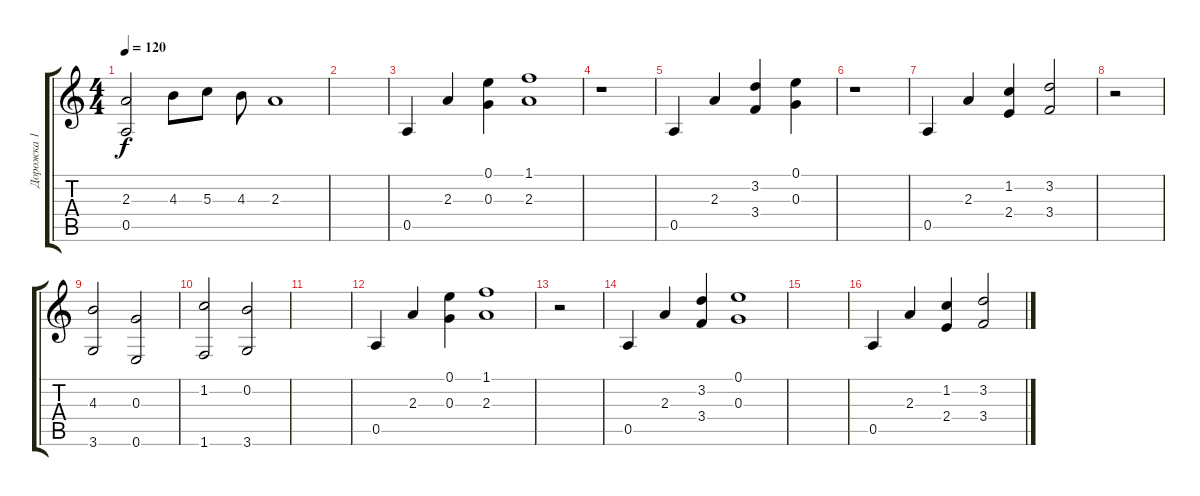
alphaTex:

\track ("Дорожка 1" "Дорожка 1") {instrument acousticguitarsteel}
\staff {score tabs}
\tuning (E4 B3 G3 D3 A2 E2) {hide}
\ts (4 4)
\tempo 120
\clef g2
\ks c
(2.3 0.5).2{dy f} 4.3.8 5.3.8 4.3.8 2.3.1 |
|
0.5.4 2.3.4 (0.1 0.3).4 (1.1 2.3).1 |
r.1 |
0.5.4 2.3.4 (3.2 3.4).4 (0.1 0.3).4 |
r.1 |
0.5.4 2.3.4 (1.2 2.4).4 (3.2 3.4).2 |
r.2 |
(4.3 3.6).2 (0.3 0.6).2 |
(1.2 1.6).2 (0.2 3.6).2 |
|
0.5.4 2.3.4 (0.1 0.3).4 (1.1 2.3).1 |
r.2 |
0.5.4 2.3.4 (3.2 3.4).4 (0.1 0.3).1 |
|
0.5.4 2.3.4 (1.2 2.4).4 (3.2 3.4).2
